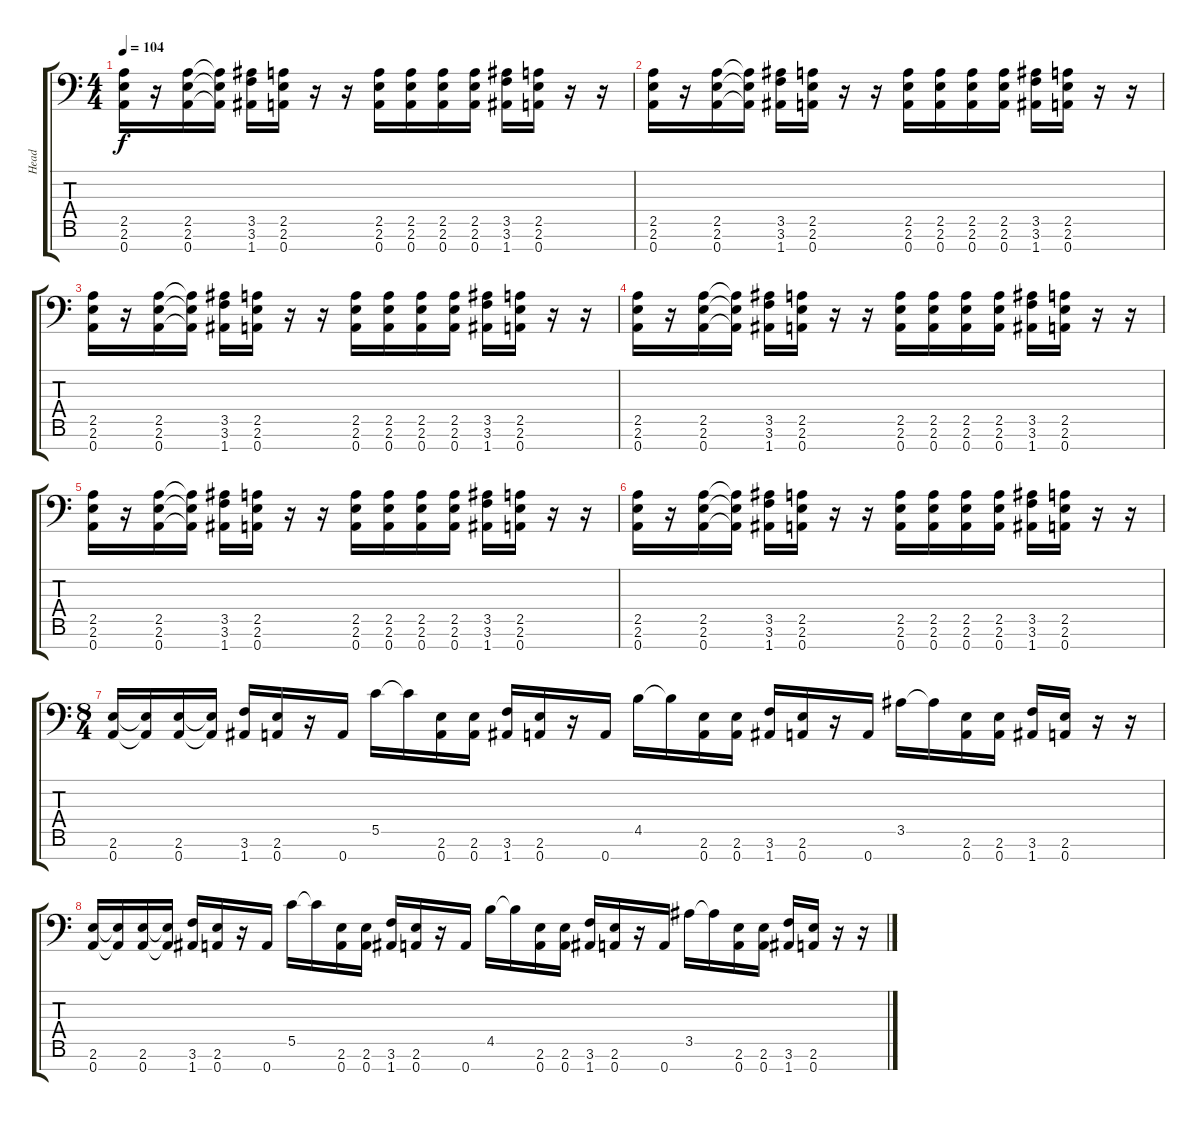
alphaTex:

\track ("Head" "Head") {instrument distortionguitar}
\staff {score tabs}
\tuning (D4 A3 F3 C3 G2 D2 A1) {hide}
\ts (4 4)
\tempo 104
\clef f4
\ks c
(2.5 2.6 0.7).16{dy f} r.16 (2.5 2.6 0.7).16 (2.5{t} 2.6{t} 0.7{t}).16 (3.5 3.6 1.7).16 (2.5 2.6 0.7).16 r.16 r.16 (2.5 2.6 0.7).16 (2.5 2.6 0.7).16 (2.5 2.6 0.7).16 (2.5 2.6 0.7).16 (3.5 3.6 1.7).16 (2.5 2.6 0.7).16 r.16 r.16 |
(2.5 2.6 0.7).16 r.16 (2.5 2.6 0.7).16 (2.5{t} 2.6{t} 0.7{t}).16 (3.5 3.6 1.7).16 (2.5 2.6 0.7).16 r.16 r.16 (2.5 2.6 0.7).16 (2.5 2.6 0.7).16 (2.5 2.6 0.7).16 (2.5 2.6 0.7).16 (3.5 3.6 1.7).16 (2.5 2.6 0.7).16 r.16 r.16 |
(2.5 2.6 0.7).16 r.16 (2.5 2.6 0.7).16 (2.5{t} 2.6{t} 0.7{t}).16 (3.5 3.6 1.7).16 (2.5 2.6 0.7).16 r.16 r.16 (2.5 2.6 0.7).16 (2.5 2.6 0.7).16 (2.5 2.6 0.7).16 (2.5 2.6 0.7).16 (3.5 3.6 1.7).16 (2.5 2.6 0.7).16 r.16 r.16 |
(2.5 2.6 0.7).16 r.16 (2.5 2.6 0.7).16 (2.5{t} 2.6{t} 0.7{t}).16 (3.5 3.6 1.7).16 (2.5 2.6 0.7).16 r.16 r.16 (2.5 2.6 0.7).16 (2.5 2.6 0.7).16 (2.5 2.6 0.7).16 (2.5 2.6 0.7).16 (3.5 3.6 1.7).16 (2.5 2.6 0.7).16 r.16 r.16 |
(2.5 2.6 0.7).16 r.16 (2.5 2.6 0.7).16 (2.5{t} 2.6{t} 0.7{t}).16 (3.5 3.6 1.7).16 (2.5 2.6 0.7).16 r.16 r.16 (2.5 2.6 0.7).16 (2.5 2.6 0.7).16 (2.5 2.6 0.7).16 (2.5 2.6 0.7).16 (3.5 3.6 1.7).16 (2.5 2.6 0.7).16 r.16 r.16 |
(2.5 2.6 0.7).16 r.16 (2.5 2.6 0.7).16 (2.5{t} 2.6{t} 0.7{t}).16 (3.5 3.6 1.7).16 (2.5 2.6 0.7).16 r.16 r.16 (2.5 2.6 0.7).16 (2.5 2.6 0.7).16 (2.5 2.6 0.7).16 (2.5 2.6 0.7).16 (3.5 3.6 1.7).16 (2.5 2.6 0.7).16 r.16 r.16 |
\ts (8 4)
(2.6 0.7).16{volume 16 balance 3} (2.6{t} 0.7{t}).16 (2.6 0.7).16 (2.6{t} 0.7{t}).16 (3.6 1.7).16 (2.6 0.7).16 r.16 0.7.16 5.5.16 5.5{t}.16 (2.6 0.7).16 (2.6 0.7).16 (3.6 1.7).16 (2.6 0.7).16 r.16 0.7.16 4.5.16 4.5{t}.16 (2.6 0.7).16 (2.6 0.7).16 (3.6 1.7).16 (2.6 0.7).16 r.16 0.7.16 3.5.16 3.5{t}.16 (2.6 0.7).16 (2.6 0.7).16 (3.6 1.7).16 (2.6 0.7).16 r.16 r.16 |
(2.6 0.7).16{volume 16 balance 3} (2.6{t} 0.7{t}).16 (2.6 0.7).16 (2.6{t} 0.7{t}).16 (3.6 1.7).16 (2.6 0.7).16 r.16 0.7.16 5.5.16 5.5{t}.16 (2.6 0.7).16 (2.6 0.7).16 (3.6 1.7).16 (2.6 0.7).16 r.16 0.7.16 4.5.16 4.5{t}.16 (2.6 0.7).16 (2.6 0.7).16 (3.6 1.7).16 (2.6 0.7).16 r.16 0.7.16 3.5.16 3.5{t}.16 (2.6 0.7).16 (2.6 0.7).16 (3.6 1.7).16 (2.6 0.7).16 r.16 r.16
